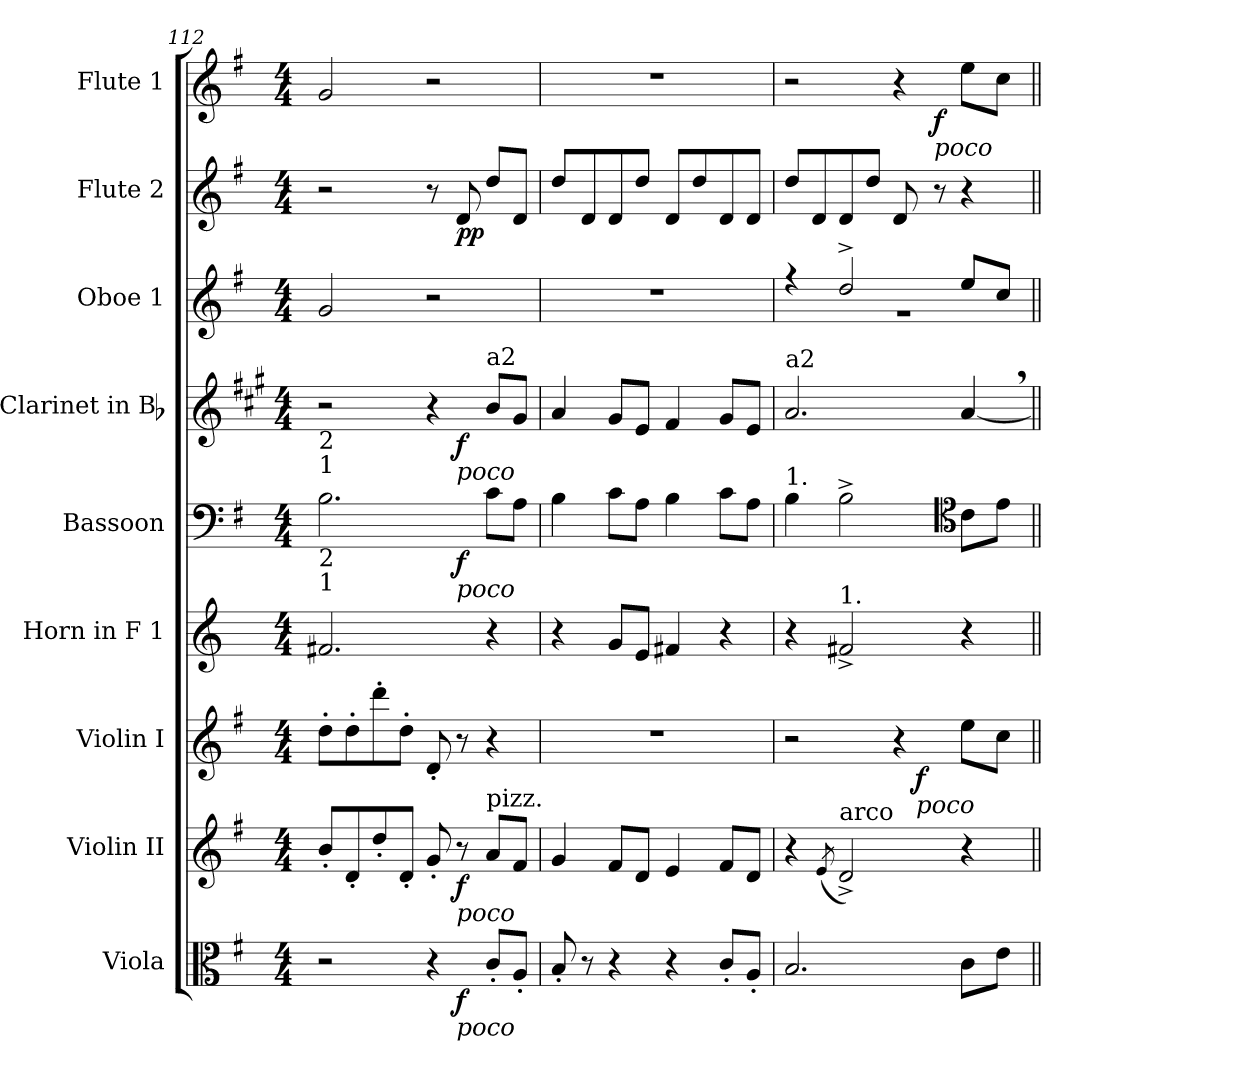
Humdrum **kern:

**kern	**dynam	**kern	**dynam	**kern	**dynam	**kern	**kern	**dynam	**kern	**dynam	**kern	**kern	**dynam	**kern	**dynam
*part9	*part9	*part8	*part8	*part7	*part7	*part6	*part5	*part5	*part4	*part4	*part3	*part2	*part2	*part1	*part1
*staff9	*staff9	*staff8	*staff8	*staff7	*staff7	*staff6	*staff5	*staff5	*staff4	*staff4	*staff3	*staff2	*staff2	*staff1	*staff1
*I"Viola	*	*I"Violin II	*	*I"Violin I	*	*I"Horn in F 1	*I"Bassoon	*	*I"Clarinet in Bb	*	*I"Oboe 1	*I"Flute 2	*	*I"Flute 1	*
*I'Vla.	*	*I'Vln. II	*	*I'Vln. I	*	*I'Hn. 1	*I'Bsn.	*	*I'Cl.	*	*I'Ob. 1	*I'Fl. 2	*	*I'Fl. 1	*
!!LO:PB:g=z
*clefC3	*	*clefG2	*	*clefG2	*	*clefG2	*clefF4	*	*clefG2	*	*clefG2	*clefG2	*	*clefG2	*
*	*	*	*	*	*	*ITrd4c7	*	*	*ITrd1c2	*	*	*	*	*	*
*k[f#]	*	*k[f#]	*	*k[f#]	*	*k[b-]	*k[f#]	*	*k[f#]	*	*k[f#]	*k[f#]	*	*k[f#]	*
*G:	*	*G:	*	*G:	*	*F:	*G:	*	*G:	*	*G:	*G:	*	*G:	*
*M4/4	*	*M4/4	*	*M4/4	*	*M4/4	*M4/4	*	*M4/4	*	*M4/4	*M4/4	*	*M4/4	*
=112	=112	=112	=112	=112	=112	=112	=112	=112	=112	=112	=112	=112	=112	=112	=112
*^	*	*	*	*	*	*	*^	*	*^	*	*	*	*	*	*
!	!	!	!	!	!	!	!	!	!	!	!LO:TX:b:t=2	!	!	!	!	!	!	!
!	!	!	!	!	!	!	!	!	!	!	!LO:TX:b:t=1	!	!	!	!	!	!	!
!	!	!	!	!	!	!	!	!LO:TX:b:t=2	!	!	!	!	!	!	!	!	!	!
!	!	!	!	!	!	!	!	!LO:TX:b:t=1	!	!	!	!	!	!	!	!	!	!
2r	2ryy	.	8b'i/L	.	8dd'i\L	.	2.Bni/	2.Bi\	2ryy	.	2r	2ryy	.	2gi/	2r	.	2gi/	.
.	.	.	8d'i/	.	8dd'i\	.	.	.	.	.	.	.	.	.	.	.	.	.
.	.	.	8dd'i/	.	8ddd'i\	.	.	.	.	.	.	.	.	.	.	.	.	.
.	.	.	8d'i/J	.	8dd'i\J	.	.	.	.	.	.	.	.	.	.	.	.	.
4r	8ryy	.	8g'i/	.	8d'i/	.	.	.	8ryy	.	4r	8ryy	.	2r	8r	.	2r	.
!	!	!	!	!	!	!	!	!	!	!	!	!LO:TX:b:i:t=poco	!	!	!	!	!	!
!	!	!	!	!	!	!	!	!	!LO:TX:b:i:t=poco	!	!	!	!	!	!	!	!	!
!	!	!	!LO:TX:b:i:t=poco	!	!	!	!	!	!	!	!	!	!	!	!	!	!	!
!	!LO:TX:b:i:t=poco	!	!	!	!	!	!	!	!	!	!	!	!	!	!	!	!	!
.	4.ryy	f	8r	f	8r	.	.	.	4.ryy	f	.	4.ryy	f	.	8di/	pp	.	.
!	!	!	!	!	!	!	!	!	!	!	!LO:TX:a:t=a2	!	!	!	!	!	!	!
!	!	!	!LO:TX:a:t=pizz.	!	!	!	!	!	!	!	!	!	!	!	!	!	!	!
8c'i/L	.	.	8ai/L	.	4r	.	4r	8ci\L	.	.	8ai/L	.	.	.	8ddi/L	.	.	.
8A'i/J	.	.	8f#i/J	.	.	.	.	8Ai\J	.	.	8f#i/J	.	.	.	8di/J	.	.	.
*	*	*	*	*	*	*	*	*v	*v	*	*	*	*	*	*	*	*	*
*v	*v	*	*	*	*	*	*	*	*	*v	*v	*	*	*	*	*	*
=113	=113	=113	=113	=113	=113	=113	=113	=113	=113	=113	=113	=113	=113	=113	=113
8B'i/	.	4gi/	.	1r	.	4r	4Bi\	.	4gi/	.	1r	8ddi/L	.	1r	.
8r	.	.	.	.	.	.	.	.	.	.	.	8di/	.	.	.
4r	.	8f#i/L	.	.	.	8ci/L	8ci\L	.	8f#i/L	.	.	8di/	.	.	.
.	.	8di/J	.	.	.	8Ai/J	8Ai\J	.	8di/J	.	.	8ddi/J	.	.	.
4r	.	4ei/	.	.	.	4Bni/	4Bi\	.	4ei/	.	.	8di/L	.	.	.
.	.	.	.	.	.	.	.	.	.	.	.	8ddi/	.	.	.
8c'i/L	.	8f#i/L	.	.	.	4r	8ci\L	.	8f#i/L	.	.	8di/	.	.	.
8A'i/J	.	8di/J	.	.	.	.	8Ai\J	.	8di/J	.	.	8di/J	.	.	.
=114	=114	=114	=114	=114	=114	=114	=114	=114	=114	=114	=114	=114	=114	=114	=114
*	*	*	*	*^	*	*	*	*	*	*	*^	*	*	*^	*
!	!	!	!	!	!	!	!	!	!	!LO:TX:a:t=a2	!	!	!	!	!	!	!	!
!	!	!	!	!	!	!	!	!LO:TX:a:t=1.	!	!	!	!	!	!	!	!	!	!
2.Bi/	.	4r	.	2r	2ryy	.	4r	4Bi\	.	2.gi/	.	4r	1r	8ddi/L	.	2r	2ryy	.
.	.	.	.	.	.	.	.	.	.	.	.	.	.	8di/	.	.	.	.
.	.	(8qei/	.	.	.	.	.	.	.	.	.	.	.	.	.	.	.	.
!	!	!	!	!	!	!	!LO:TX:a:t=1.	!	!	!	!	!	!	!	!	!	!	!
!	!	!LO:TX:a:t=arco	!	!	!	!	!	!	!	!	!	!	!	!	!	!	!	!
.	.	2d^i/)	.	.	.	.	2Bn^i/	2B^i\	.	.	.	2dd^i/	.	8di/	.	.	.	.
.	.	.	.	.	.	.	.	.	.	.	.	.	.	8ddi/J	.	.	.	.
.	.	.	.	4r	32ryy	.	.	.	.	.	.	.	.	8di/	.	4r	8ryy	.
.	.	.	.	.	64...ryy	.	.	.	.	.	.	.	.	.	.	.	.	.
!	!	!	!	!	!LO:TX:b:i:t=poco	!	!	!	!	!	!	!	!	!	!	!	!	!
.	.	.	.	.	4ryy	f	.	.	.	.	.	.	.	.	.	.	.	.
!	!	!	!	!	!	!	!	!	!	!	!	!	!	!	!	!	!LO:TX:b:i:t=poco	!
.	.	.	.	.	.	.	.	.	.	.	.	.	.	8r	.	.	4.ryy	f
*	*	*	*	*	*	*	*	*clefC4	*	*	*	*	*	*	*	*	*	*
8ci\L	.	4r	.	8eei\L	.	.	4r	8ci\L	.	[<4g,i/	.	8eei/L	.	4r	.	8eei\L	.	.
.	.	.	.	.	8ryy	.	.	.	.	.	.	.	.	.	.	.	.	.
8ei\J	.	.	.	8cci\J	.	.	.	8ei\J	.	.	.	8cci/J	.	.	.	8cci\J	.	.
.	.	.	.	.	16ryy	.	.	.	.	.	.	.	.	.	.	.	.	.
.	.	.	.	.	512ryy	.	.	.	.	.	.	.	.	.	.	.	.	.
*	*	*	*	*v	*v	*	*	*	*	*	*	*v	*v	*	*	*v	*v	*
=||	=||	=||	=||	=||	=||	=||	=||	=||	=||	=||	=||	=||	=||	=||	=||
*-	*-	*-	*-	*-	*-	*-	*-	*-	*-	*-	*-	*-	*-	*-	*-
